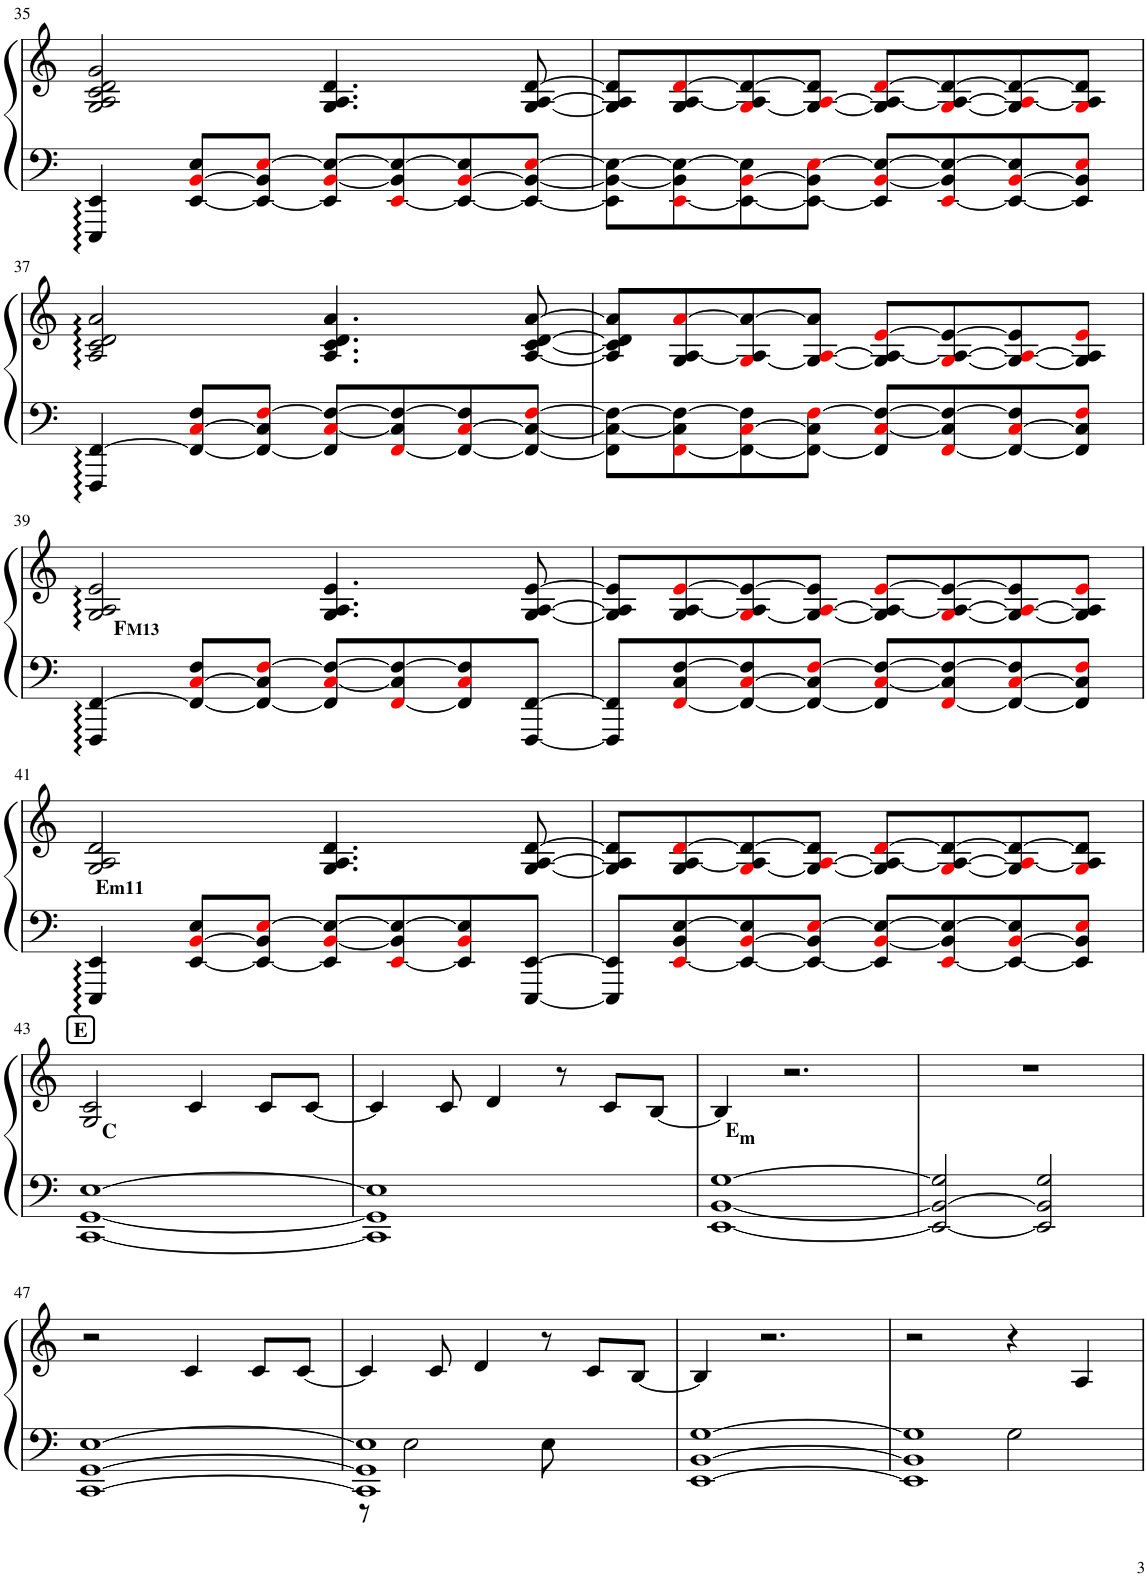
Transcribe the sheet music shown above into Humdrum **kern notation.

**kern	**kern
*part1	*part1
*staff2	*staff1
*I"Piano	*
*I'Pno.	*
!!LO:PB:g=z
*clefF4	*clefG2
*k[]	*k[]
*M4/4	*M4/4
=35	=35
4EEE/ 4EE/	2G/ 2A/ 2c/ 2d/ 2g/
[8EE/ [8BBi/ 8E/L	.
8EE/_ 8BB/] [8Ei/J	.
8EE/] [8BBi/ 8E/_L	4.G/ 4.A/ 4.d/
[8EEi/ 8BB/] 8E/_	.
8EE/_ [8BBi/ 8E/]	.
8EE/_ 8BB/_ [8Ei/J	[8G/ [8A/ [8d/
=36	=36
8EE\] 8BB\_ 8E\_L	8G/] 8A/] 8d/]L
[8EEi\ 8BB\] 8E\_	8G/ [8A/ [8di/
8EE\_ [8BBi\ 8E\]	[8Gi/ 8A/] 8d/_
8EE\_ 8BB\] [8Ei\J	8G/_ [8Ai/ 8d/]J
8EE/] [8BBi/ 8E/_L	8G/] 8A/_ [8di/L
[8EEi/ 8BB/] 8E/_	[8Gi/ 8A/_ 8d/_
8EE/_ [8BBi/ 8E/]	8G/] 8Ai/_ 8d/_
8EE/] 8BB/] 8Ei/J	8Gi/ 8A/] 8d/]J
!!LO:LB:g=z
=37	=37
4FFF/ [4FF/	2A/ 2c/ 2d/ 2a/
8FF/_ [8Ci/ 8F/L	.
8FF/_ 8C/] [8Fi/J	.
8FF/] [8Ci/ 8F/_L	4.A/ 4.c/ 4.d/ 4.a/
[8FFi/ 8C/] 8F/_	.
8FF/_ [8Ci/ 8F/]	.
8FF/_ 8C/_ [8Fi/J	[8A/ [8c/ [8d/ [8a/
=38	=38
8FF\] 8C\_ 8F\_L	8A/] 8c/] 8d/] 8a/]L
[8FFi\ 8C\] 8F\_	8G/ [8A/ [8ai/
8FF\_ [8Ci\ 8F\]	[8Gi/ 8A/] 8a/_
8FF\_ 8C\] [8Fi\J	8G/_ [8Ai/ 8a/]J
8FF/] [8Ci/ 8F/_L	8G/] 8A/_ [8ei/L
[8FFi/ 8C/] 8F/_	[8Gi/ 8A/_ 8e/_
8FF/_ [8Ci/ 8F/]	8G/_ 8Ai/_ 8e/]
8FF/] 8C/] 8Fi/J	8G/] 8A/] 8ei/J
!!LO:LB:g=z
=39	=39
!	!LO:TX:b:B:t=F
!	!LO:TX:b:t=M13
4FFF/ [4FF/	2G/ 2A/ 2e/
8FF/_ [8Ci/ 8F/L	.
8FF/_ 8C/] [8Fi/J	.
8FF/] [8Ci/ 8F/_L	4.G/ 4.A/ 4.e/
[8FFi/ 8C/] 8F/_	.
8FF/] 8Ci/ 8F/]	.
[8FFF/ [8FF/J	[8G/ [8A/ [8e/
=40	=40
8FFF/] 8FF/]L	8G/] 8A/] 8e/]L
[8FFi/ 8C/ [8F/	8G/ [8A/ [8ei/
8FF/_ [8Ci/ 8F/]	[8Gi/ 8A/] 8e/_
8FF/_ 8C/] [8Fi/J	8G/_ [8Ai/ 8e/]J
8FF/] [8Ci/ 8F/_L	8G/] 8A/_ [8ei/L
[8FFi/ 8C/] 8F/_	[8Gi/ 8A/_ 8e/_
8FF/_ [8Ci/ 8F/]	8G/_ 8Ai/_ 8e/]
8FF/] 8C/] 8Fi/J	8G/] 8A/] 8ei/J
!!LO:LB:g=z
=41	=41
!	!LO:TX:b:B:t=E
!	!LO:TX:b:t=m11
4EEE/ 4EE/	2G/ 2A/ 2d/
[8EE/ [8BBi/ 8E/L	.
8EE/_ 8BB/] [8Ei/J	.
8EE/] [8BBi/ 8E/_L	4.G/ 4.A/ 4.d/
[8EEi/ 8BB/] 8E/_	.
8EE/] 8BBi/ 8E/]	.
[8EEE/ [8EE/J	[8G/ [8A/ [8d/
=42	=42
8EEE/] 8EE/]L	8G/] 8A/] 8d/]L
[8EEi/ 8BB/ [8E/	8G/ [8A/ [8di/
8EE/_ [8BBi/ 8E/]	[8Gi/ 8A/] 8d/_
8EE/_ 8BB/] [8Ei/J	8G/_ [8Ai/ 8d/]J
8EE/] [8BBi/ 8E/_L	8G/] 8A/_ [8di/L
[8EEi/ 8BB/] 8E/_	[8Gi/ 8A/_ 8d/_
8EE/_ [8BBi/ 8E/]	8G/] 8Ai/_ 8d/_
8EE/] 8BB/] 8Ei/J	8Gi/ 8A/] 8d/]J
!!LO:LB:g=z
!!LO:REH:place=s1:a:B:cj:t=E
=43	=43
!	!LO:TX:b:B:t=C
[1CC [1GG [1E	2G/ 2c/
.	4c/
.	8c/L
.	[8c/J
=44	=44
1CC] 1GG] 1E]	4c/]
.	8c/
.	4d/
.	8r
.	8c/L
.	[8B/J
=45	=45
!LO:TX:a:B:t=E	!
!LO:TX:a:t=m	!
[1EE [1BB [1G	4B/]
.	2.r
=46	=46
2EE/_ 2BB/_ 2G/]	1r
2EE/] 2BB/] 2G/	.
!!LO:LB:g=z
=47	=47
[1CC [1GG [1E	2r
.	4c/
.	8c/L
.	[8c/J
=48	=48
*^	*
1CC] 1GG] 1E]	8r	4c/]
.	2E\	.
.	.	8c/
.	.	4d/
.	8E\	8r
.	4ryy	8c/L
.	.	[8B/J
*v	*v	*
=49	=49
[1EE [1BB [1G	4B/]
.	2.r
=50	=50
*^	*
1EE] 1BB] 1G]	2ryy	2r
.	2G\	4r
.	.	4A/
*v	*v	*
=	=
*-	*-
